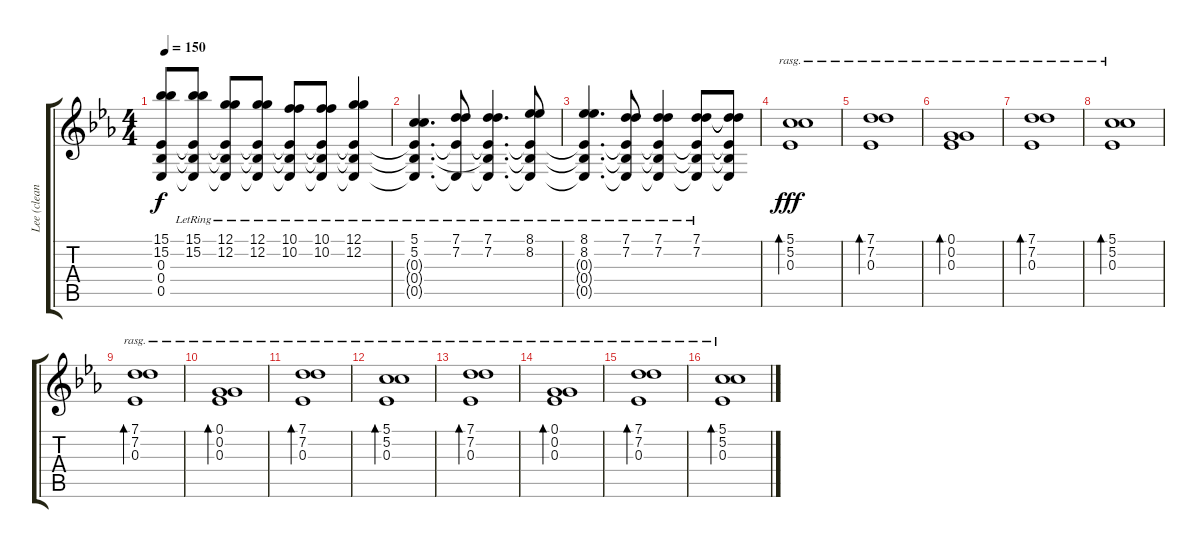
\track ("Lee (clean)" "Lee (clean") {instrument electricguitarjazz}
\staff {score tabs}
\tuning (G3 G3 Eb3 Bb2 Eb2 Eb2) {hide}
\ts (4 4)
\tempo 150
\clef g2
\ks eb
(15.1{t} 15.2{t} 0.3{t} 0.4{t} 0.5{t}).8{dy f} (15.1 15.2{lr} 0.3{t} 0.4{t} 0.5{t}).8 (12.1 12.2{lr} 0.3{t} 0.4{t} 0.5{t}).8 (12.1 12.2{lr} 0.3{t} 0.4{t} 0.5{t}).8 (10.1 10.2{lr} 0.3{t} 0.4{t} 0.5{t}).8 (10.1{lr} 10.2 0.3{t} 0.4{t} 0.5{t}).8 (12.1{lr} 12.2 0.3{t} 0.4{t} 0.5{t}).4 |
(5.1{lr} 5.2{lr} 0.3{t} 0.4{t} 0.5{t}).4{d} (7.1{lr} 7.2{lr} 0.3{t} 0.5{t}).8 (7.1{lr} 7.2{lr} 0.3{t} 0.4{t} 0.5{t}).4{d} (8.1{lr} 8.2{lr} 0.3{t} 0.4{t} 0.5{t}).8 |
(8.1{lr} 8.2{lr} 0.3{t} 0.4{t} 0.5{t}).4{d} (7.1{lr} 7.2{lr} 0.3{t} 0.4{t} 0.5{t}).8 (7.1{lr} 7.2{lr} 0.3{t} 0.4{t} 0.5{t}).4 (7.1 7.2{lr} 0.3{t} 0.4{t} 0.5{t}).8 (7.1{t} 7.2{t} 0.3{t} 0.4{t} 0.5{t}).8 |
(5.1 5.2 0.3).1{bd 480 rasg ii dy fff} |
(7.1 7.2 0.3).1{bd 480 rasg ii} |
(0.1 0.2 0.3).1{bd 480 rasg ii} |
(7.1 7.2 0.3).1{bd 480 rasg ii} |
(5.1 5.2 0.3).1{bd 480 rasg ii} |
(7.1 7.2 0.3).1{bd 480 rasg ii} |
(0.1 0.2 0.3).1{bd 480 rasg ii} |
(7.1 7.2 0.3).1{bd 480 rasg ii} |
(5.1 5.2 0.3).1{bd 480 rasg ii} |
(7.1 7.2 0.3).1{bd 480 rasg ii} |
(0.1 0.2 0.3).1{bd 480 rasg ii} |
(7.1 7.2 0.3).1{bd 480 rasg ii} |
(5.1 5.2 0.3).1{bd 480 rasg ii}
